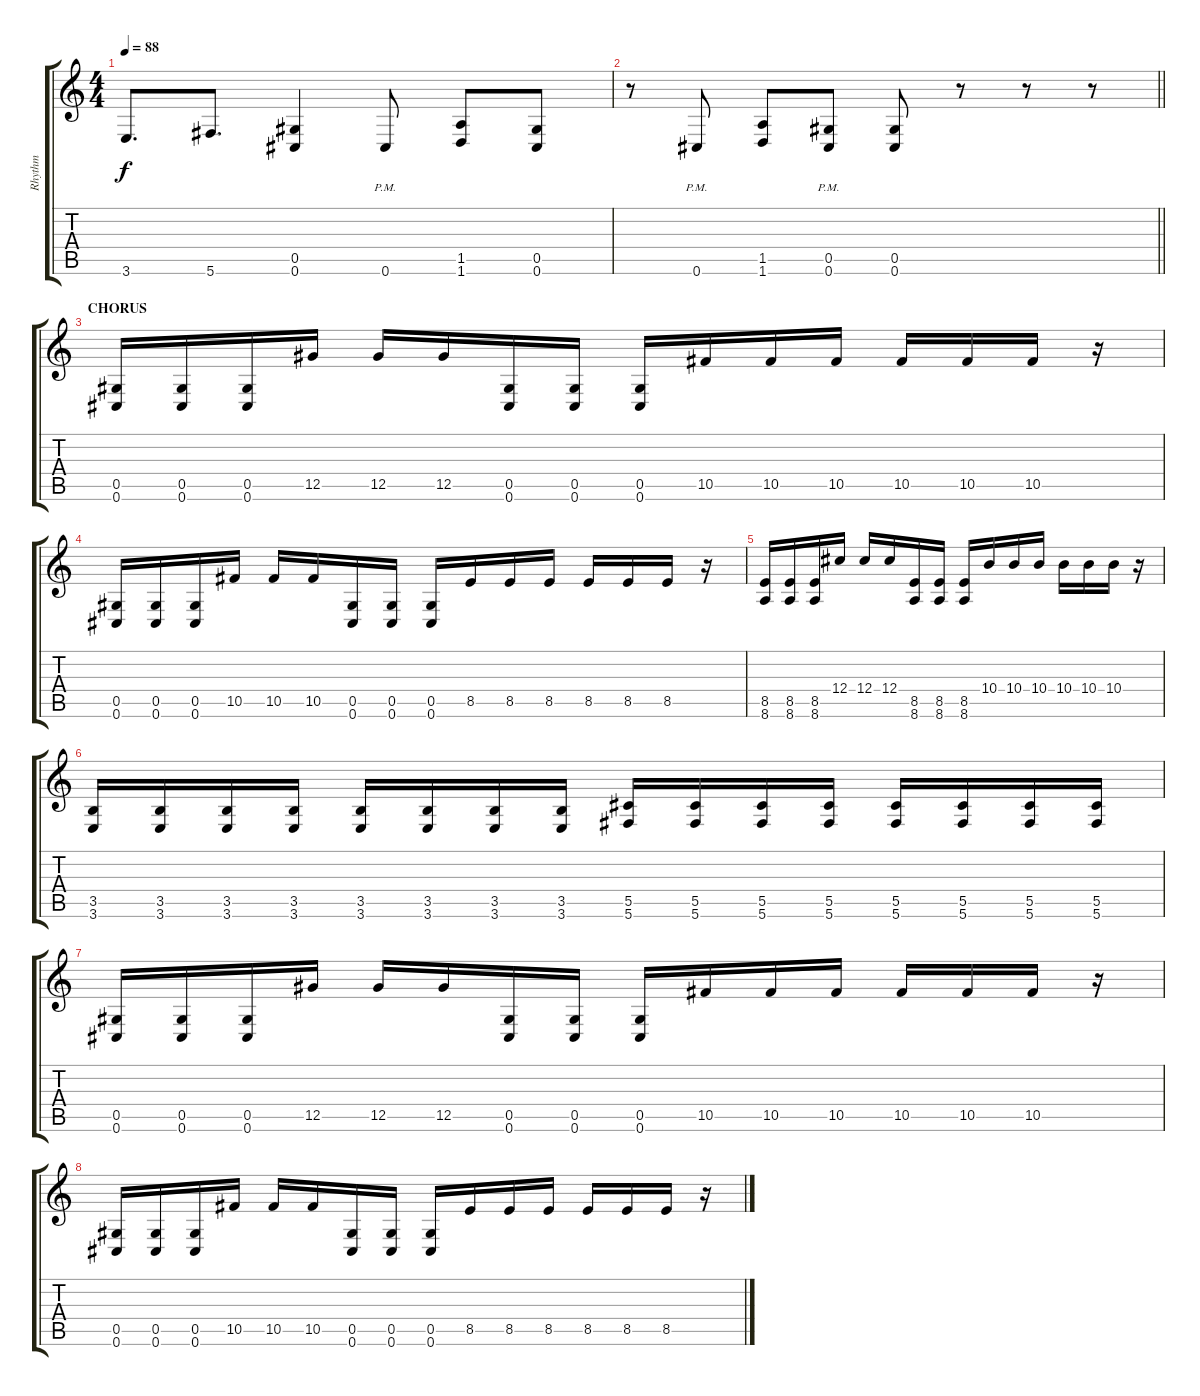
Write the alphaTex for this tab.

\track ("Rhythm" "Rhythm") {instrument distortionguitar}
\staff {score tabs}
\tuning (Eb4 Bb3 Gb3 Db3 Ab2 Db2) {hide}
\ts (4 4)
\tempo 88
\clef g2
\ks c
3.6.8{d dy f} 5.6.8{d} (0.5 0.6).4 0.6{pm}.8 (1.5 1.6).8 (0.5 0.6).8 |
\barLineRight lightlight
r.8 0.6{pm}.8 (1.5 1.6).8 (0.5{pm} 0.6{pm}).8 (0.5 0.6).8 r.8 r.8 r.8 |
\section ("" "CHORUS")
(0.5 0.6).16 (0.5 0.6).16 (0.5 0.6).16 12.5.16 12.5.16 12.5.16 (0.5 0.6).16 (0.5 0.6).16 (0.5 0.6).16 10.5.16 10.5.16 10.5.16 10.5.16 10.5.16 10.5.16 r.16 |
(0.5 0.6).16 (0.5 0.6).16 (0.5 0.6).16 10.5.16 10.5.16 10.5.16 (0.5 0.6).16 (0.5 0.6).16 (0.5 0.6).16 8.5.16 8.5.16 8.5.16 8.5.16 8.5.16 8.5.16 r.16 |
(8.5 8.6).16 (8.5 8.6).16 (8.5 8.6).16 12.4.16 12.4.16 12.4.16 (8.5 8.6).16 (8.5 8.6).16 (8.5 8.6).16 10.4.16 10.4.16 10.4.16 10.4.16 10.4.16 10.4.16 r.16 |
(3.5 3.6).16 (3.5 3.6).16 (3.5 3.6).16 (3.5 3.6).16 (3.5 3.6).16 (3.5 3.6).16 (3.5 3.6).16 (3.5 3.6).16 (5.5 5.6).16 (5.5 5.6).16 (5.5 5.6).16 (5.5 5.6).16 (5.5 5.6).16 (5.5 5.6).16 (5.5 5.6).16 (5.5 5.6).16 |
(0.5 0.6).16 (0.5 0.6).16 (0.5 0.6).16 12.5.16 12.5.16 12.5.16 (0.5 0.6).16 (0.5 0.6).16 (0.5 0.6).16 10.5.16 10.5.16 10.5.16 10.5.16 10.5.16 10.5.16 r.16 |
(0.5 0.6).16 (0.5 0.6).16 (0.5 0.6).16 10.5.16 10.5.16 10.5.16 (0.5 0.6).16 (0.5 0.6).16 (0.5 0.6).16 8.5.16 8.5.16 8.5.16 8.5.16 8.5.16 8.5.16 r.16
